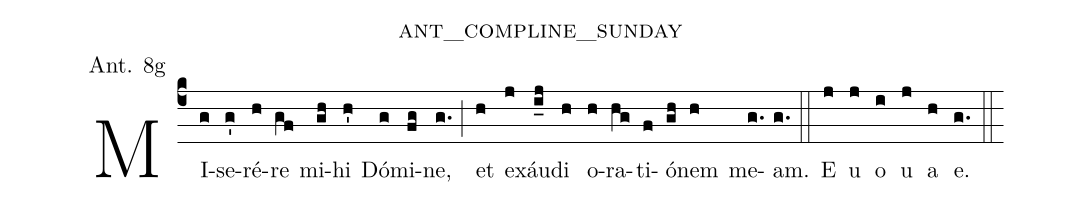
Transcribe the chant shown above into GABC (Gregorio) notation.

name: ant_compline_sunday;
annotation: Ant. 8g;
%%
(c4)MI(g)se(g')ré(h)re(gf) mi(gh)hi(h') Dó(g)mi(fg)ne,(g.) (;) et(h) ex(j)áu(i_j)di(h) o(h)ra(hg)ti(f)ó(gh)nem(h) me(g.)am.(g.) (::)

E(j) u(j) o(i) u(j) a(h) e.(g.) (::)
